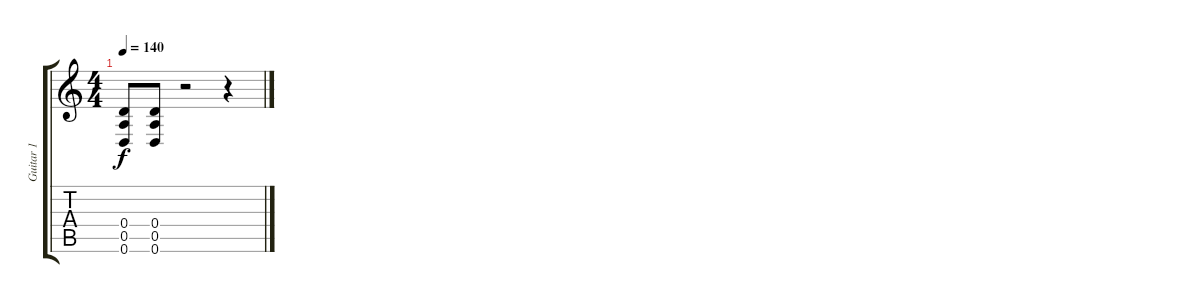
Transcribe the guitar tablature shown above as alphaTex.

\track ("Guitar 1" "Guitar 1") {instrument electricguitarclean}
\staff {score tabs}
\tuning (E4 B3 G3 D3 A2 D2) {hide}
\ts (4 4)
\tempo 140
\clef g2
\ks c
(0.4 0.5 0.6).8{dy f} (0.4 0.5 0.6).8 r.2 r.4
